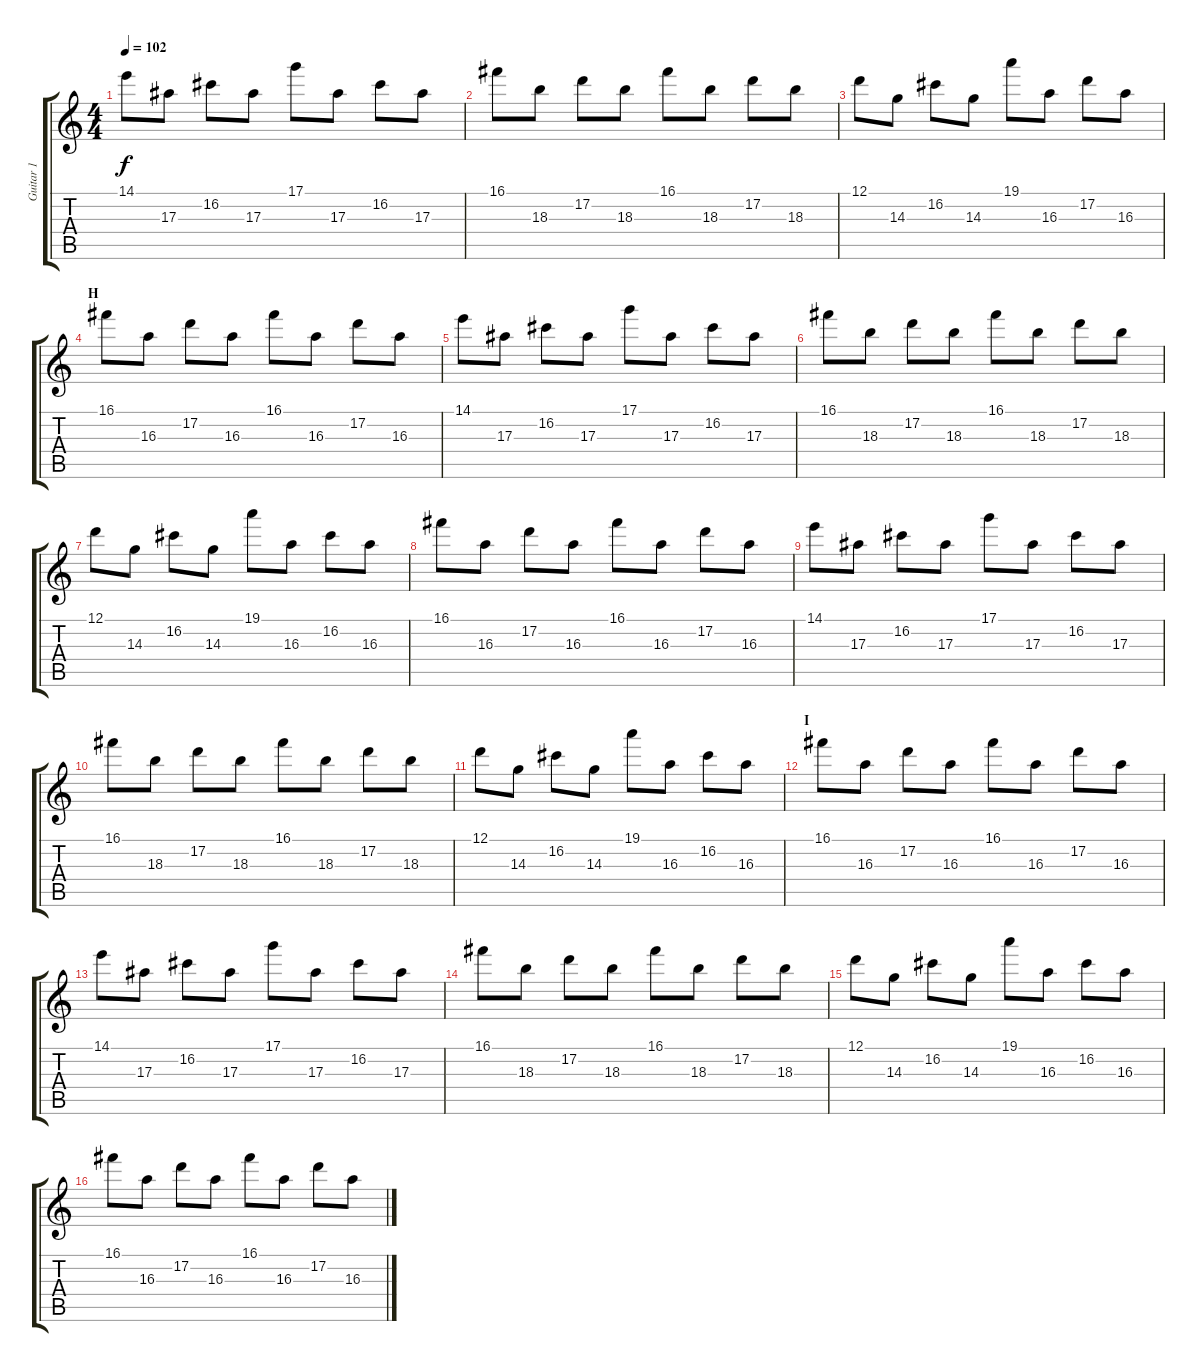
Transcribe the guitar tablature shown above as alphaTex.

\track ("Guitar 1" "Guitar 1") {instrument distortionguitar}
\staff {score tabs}
\tuning (D4 A3 F3 C3 G2 D2) {hide}
\ts (4 4)
\tempo 102
\clef g2
\ks c
14.1.8{dy f} 17.3.8 16.2.8 17.3.8 17.1.8 17.3.8 16.2.8 17.3.8 |
16.1.8 18.3.8 17.2.8 18.3.8 16.1.8 18.3.8 17.2.8 18.3.8 |
12.1.8 14.3.8 16.2.8 14.3.8 19.1.8 16.3.8 17.2.8 16.3.8 |
\section ("" "H")
16.1.8 16.3.8 17.2.8 16.3.8 16.1.8 16.3.8 17.2.8 16.3.8 |
14.1.8 17.3.8 16.2.8 17.3.8 17.1.8 17.3.8 16.2.8 17.3.8 |
16.1.8 18.3.8 17.2.8 18.3.8 16.1.8 18.3.8 17.2.8 18.3.8 |
12.1.8 14.3.8 16.2.8 14.3.8 19.1.8 16.3.8 16.2.8 16.3.8 |
16.1.8 16.3.8 17.2.8 16.3.8 16.1.8 16.3.8 17.2.8 16.3.8 |
14.1.8 17.3.8 16.2.8 17.3.8 17.1.8 17.3.8 16.2.8 17.3.8 |
16.1.8 18.3.8 17.2.8 18.3.8 16.1.8 18.3.8 17.2.8 18.3.8 |
12.1.8 14.3.8 16.2.8 14.3.8 19.1.8 16.3.8 16.2.8 16.3.8 |
\section ("" "I")
16.1.8 16.3.8 17.2.8 16.3.8 16.1.8 16.3.8 17.2.8 16.3.8 |
14.1.8 17.3.8 16.2.8 17.3.8 17.1.8 17.3.8 16.2.8 17.3.8 |
16.1.8 18.3.8 17.2.8 18.3.8 16.1.8 18.3.8 17.2.8 18.3.8 |
12.1.8 14.3.8 16.2.8 14.3.8 19.1.8 16.3.8 16.2.8 16.3.8 |
16.1.8 16.3.8 17.2.8 16.3.8 16.1.8 16.3.8 17.2.8 16.3.8
